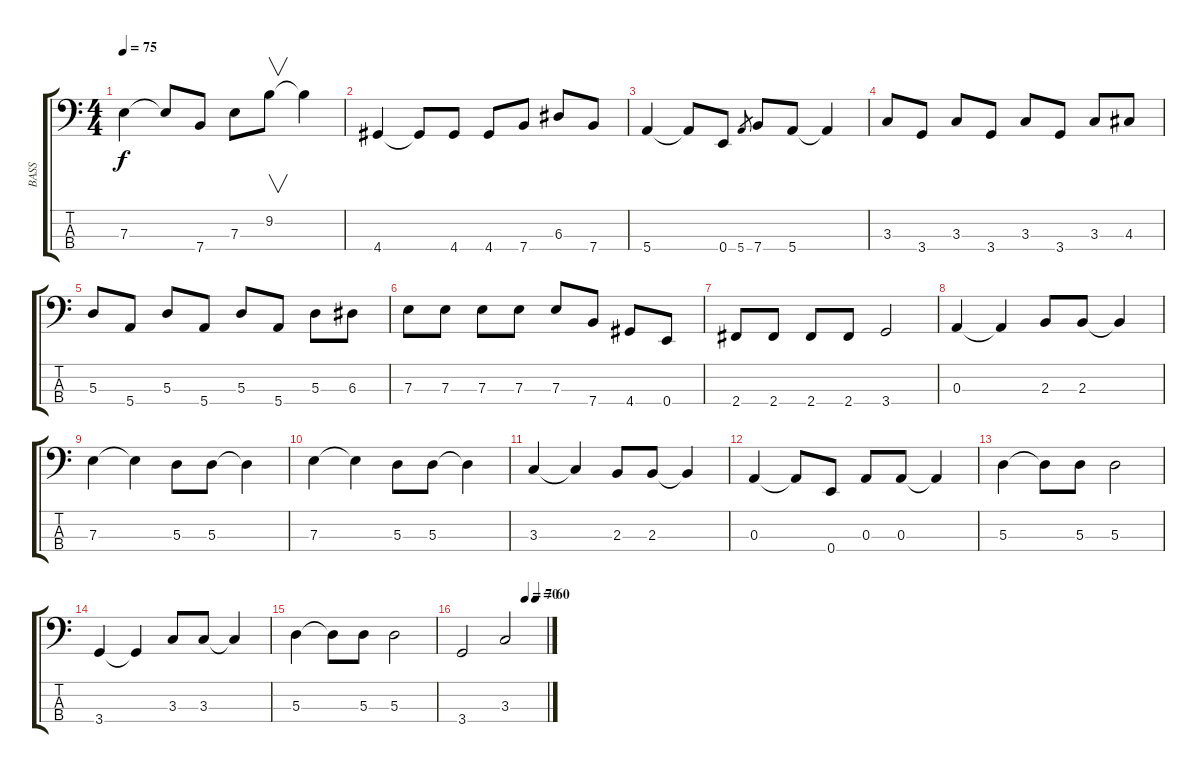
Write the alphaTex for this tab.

\track ("BASS" "BASS") {instrument fretlessbass}
\staff {score tabs}
\tuning (G2 D2 A1 E1) {hide}
\ts (4 4)
\tempo 75
\clef f4
\ks c
7.3.4{dy f} 7.3{t}.8 7.4.8 7.3.8 9.2.8{v} 9.2{t}.4 |
4.4.4 4.4{t}.8 4.4.8 4.4.8 7.4.8 6.3.8 7.4.8 |
5.4.4 5.4{t}.8 0.4.8 5.4.8{gr} 7.4.8 5.4.8 5.4{t}.4 |
3.3.8 3.4.8 3.3.8 3.4.8 3.3.8 3.4.8 3.3.8 4.3.8 |
5.3.8 5.4.8 5.3.8 5.4.8 5.3.8 5.4.8 5.3.8 6.3.8 |
7.3.8 7.3.8 7.3.8 7.3.8 7.3.8 7.4.8 4.4.8 0.4.8 |
2.4.8 2.4.8 2.4.8 2.4.8 3.4.2 |
0.3.4 0.3{t}.4 2.3.8 2.3.8 2.3{t}.4 |
7.3.4 7.3{t}.4 5.3.8 5.3.8 5.3{t}.4 |
7.3.4 7.3{t}.4 5.3.8 5.3.8 5.3{t}.4 |
3.3.4 3.3{t}.4 2.3.8 2.3.8 2.3{t}.4 |
0.3.4 0.3{t}.8 0.4.8 0.3.8 0.3.8 0.3{t}.4 |
5.3.4 5.3{t}.8 5.3.8 5.3.2 |
3.4.4 3.4{t}.4 3.3.8 3.3.8 3.3{t}.4 |
5.3.4 5.3{t}.8 5.3.8 5.3.2 |
\tempo (70 0.75)
\tempo (60 0.875)
3.4.2 3.3.2
